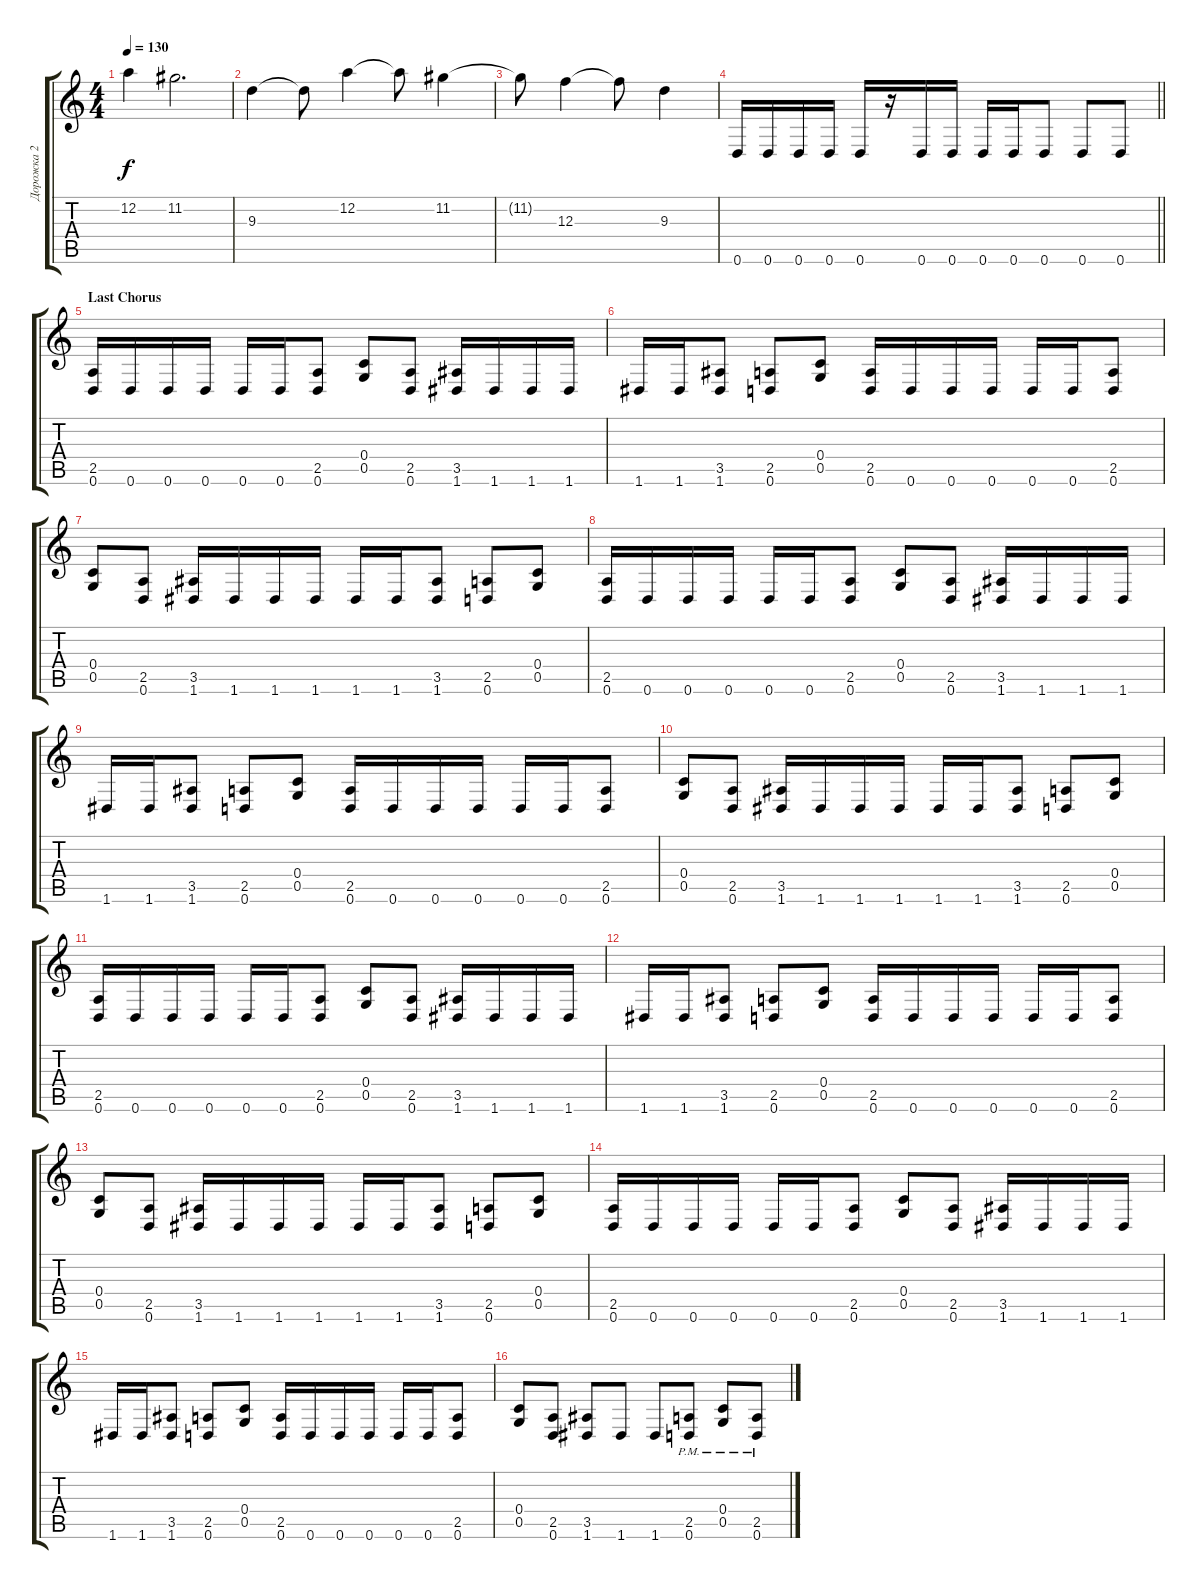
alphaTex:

\track ("Дорожка 2" "Дорожка 2") {instrument distortionguitar}
\staff {score tabs}
\tuning (D4 A3 F3 C3 G2 D2) {hide}
\ts (4 4)
\tempo 130
\clef g2
\ks c
12.2{t}.4{dy f} 11.2.2{d} |
9.3.4 9.3{t}.8 12.2.4 12.2{t}.8 11.2.4 |
11.2{t}.8 12.3.4 12.3{t}.8 9.3.4 |
\barLineRight lightlight
0.6.16 0.6.16 0.6.16 0.6.16 0.6.16 r.16 0.6.16 0.6.16 0.6.16 0.6.16 0.6.8 0.6.8 0.6.8 |
\section ("" "Last Chorus")
(2.5 0.6).16 0.6.16 0.6.16 0.6.16 0.6.16 0.6.16 (2.5 0.6).8 (0.4 0.5).8 (2.5 0.6).8 (3.5 1.6).16 1.6.16 1.6.16 1.6.16 |
1.6.16 1.6.16 (3.5 1.6).8 (2.5 0.6).8 (0.4 0.5).8 (2.5 0.6).16 0.6.16 0.6.16 0.6.16 0.6.16 0.6.16 (2.5 0.6).8 |
(0.4 0.5).8 (2.5 0.6).8 (3.5 1.6).16 1.6.16 1.6.16 1.6.16 1.6.16 1.6.16 (3.5 1.6).8 (2.5 0.6).8 (0.4 0.5).8 |
(2.5 0.6).16 0.6.16 0.6.16 0.6.16 0.6.16 0.6.16 (2.5 0.6).8 (0.4 0.5).8 (2.5 0.6).8 (3.5 1.6).16 1.6.16 1.6.16 1.6.16 |
1.6.16 1.6.16 (3.5 1.6).8 (2.5 0.6).8 (0.4 0.5).8 (2.5 0.6).16 0.6.16 0.6.16 0.6.16 0.6.16 0.6.16 (2.5 0.6).8 |
(0.4 0.5).8 (2.5 0.6).8 (3.5 1.6).16 1.6.16 1.6.16 1.6.16 1.6.16 1.6.16 (3.5 1.6).8 (2.5 0.6).8 (0.4 0.5).8 |
(2.5 0.6).16 0.6.16 0.6.16 0.6.16 0.6.16 0.6.16 (2.5 0.6).8 (0.4 0.5).8 (2.5 0.6).8 (3.5 1.6).16 1.6.16 1.6.16 1.6.16 |
1.6.16 1.6.16 (3.5 1.6).8 (2.5 0.6).8 (0.4 0.5).8 (2.5 0.6).16 0.6.16 0.6.16 0.6.16 0.6.16 0.6.16 (2.5 0.6).8 |
(0.4 0.5).8 (2.5 0.6).8 (3.5 1.6).16 1.6.16 1.6.16 1.6.16 1.6.16 1.6.16 (3.5 1.6).8 (2.5 0.6).8 (0.4 0.5).8 |
(2.5 0.6).16 0.6.16 0.6.16 0.6.16 0.6.16 0.6.16 (2.5 0.6).8 (0.4 0.5).8 (2.5 0.6).8 (3.5 1.6).16 1.6.16 1.6.16 1.6.16 |
1.6.16 1.6.16 (3.5 1.6).8 (2.5 0.6).8 (0.4 0.5).8 (2.5 0.6).16 0.6.16 0.6.16 0.6.16 0.6.16 0.6.16 (2.5 0.6).8 |
(0.4 0.5).8 (2.5 0.6).8 (3.5 1.6).8 1.6.8 1.6.8 (2.5{pm} 0.6{pm}).8 (0.4{pm} 0.5{pm}).8 (2.5{pm} 0.6{pm}).8
